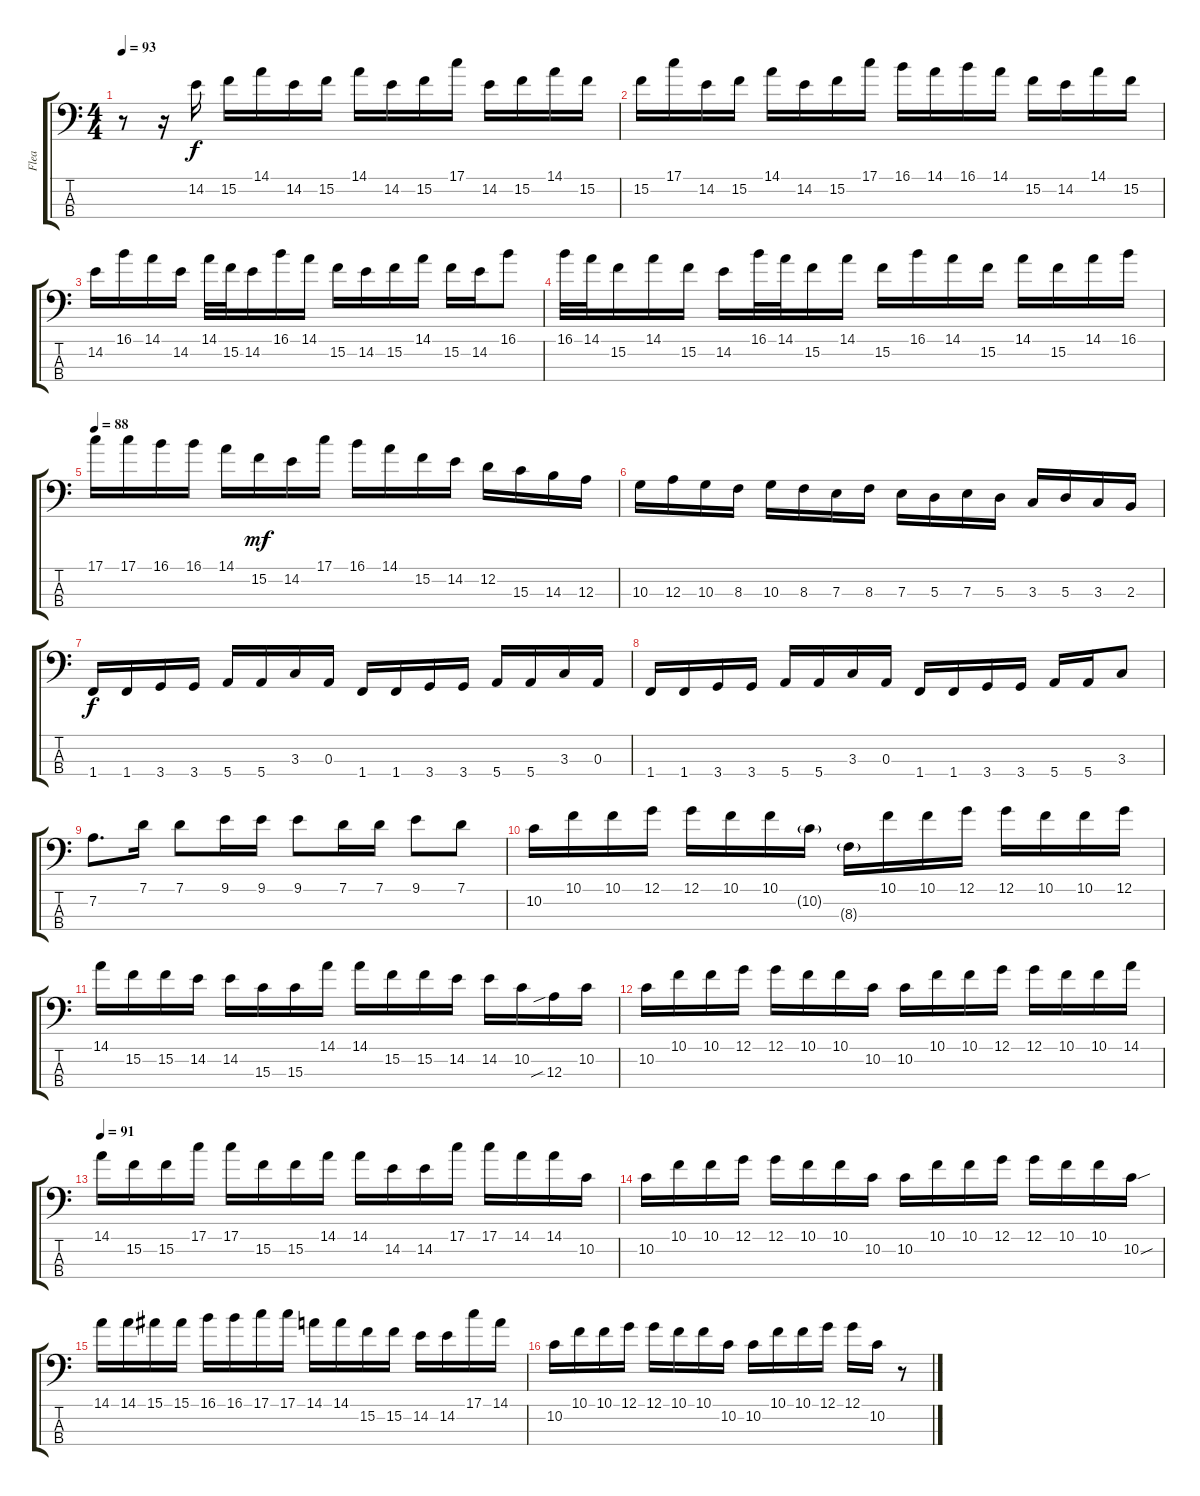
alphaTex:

\track ("Flea" "Flea") {instrument electricbassfinger}
\staff {score tabs}
\tuning (G2 D2 A1 E1) {hide}
\ts (4 4)
\tempo 93
\clef f4
\ks c
r.8{dy mf} r.16 14.2.16{dy f} 15.2.16 14.1.16 14.2.16 15.2.16 14.1.16 14.2.16 15.2.16 17.1.16 14.2.16 15.2.16 14.1.16 15.2.16 |
15.2.16 17.1.16 14.2.16 15.2.16 14.1.16 14.2.16 15.2.16 17.1.16 16.1.16 14.1.16 16.1.16 14.1.16 15.2.16 14.2.16 14.1.16 15.2.16 |
14.2.16 16.1.16 14.1.16 14.2.16 14.1.32 15.2.32 14.2.16 16.1.16 14.1.16 15.2.16 14.2.16 15.2.16 14.1.16 15.2.16 14.2.16 16.1.8 |
16.1.32 14.1.32 15.2.16 14.1.16 15.2.16 14.2.16 16.1.32 14.1.32 15.2.16 14.1.16 15.2.16 16.1.16 14.1.16 15.2.16 14.1.16 15.2.16 14.1.16 16.1.16 |
\tempo 88
17.1.16 17.1.16 16.1.16 16.1.16 14.1.16 15.2.16{dy mf} 14.2.16 17.1.16 16.1.16 14.1.16 15.2.16 14.2.16 12.2.16 15.3.16 14.3.16 12.3.16 |
10.3.16 12.3.16 10.3.16 8.3.16 10.3.16 8.3.16 7.3.16 8.3.16 7.3.16 5.3.16 7.3.16 5.3.16 3.3.16 5.3.16 3.3.16 2.3.16 |
1.4.16{dy f} 1.4.16 3.4.16 3.4.16 5.4.16 5.4.16 3.3.16 0.3.16 1.4.16 1.4.16 3.4.16 3.4.16 5.4.16 5.4.16 3.3.16 0.3.16 |
1.4.16 1.4.16 3.4.16 3.4.16 5.4.16 5.4.16 3.3.16 0.3.16 1.4.16 1.4.16 3.4.16 3.4.16 5.4.16 5.4.16 3.3.8 |
7.2.8{d} 7.1.16 7.1.8 9.1.16 9.1.16 9.1.8 7.1.16 7.1.16 9.1.8 7.1.8 |
10.2.16 10.1.16 10.1.16 12.1.16 12.1.16 10.1.16 10.1.16 10.2{g}.16 8.3{g}.16 10.1.16 10.1.16 12.1.16 12.1.16 10.1.16 10.1.16 12.1.16 |
14.1.16 15.2.16 15.2.16 14.2.16 14.2.16 15.3.16 15.3.16 14.1.16 14.1.16 15.2.16 15.2.16 14.2.16 14.2.16 10.2.16 12.3{sib}.16 10.2.16 |
10.2.16 10.1.16 10.1.16 12.1.16 12.1.16 10.1.16 10.1.16 10.2.16 10.2.16 10.1.16 10.1.16 12.1.16 12.1.16 10.1.16 10.1.16 14.1.16 |
\tempo 91
14.1.16 15.2.16 15.2.16 17.1.16 17.1.16 15.2.16 15.2.16 14.1.16 14.1.16 14.2.16 14.2.16 17.1.16 17.1.16 14.1.16 14.1.16 10.2.16 |
10.2.16 10.1.16 10.1.16 12.1.16 12.1.16 10.1.16 10.1.16 10.2.16 10.2.16 10.1.16 10.1.16 12.1.16 12.1.16 10.1.16 10.1.16 10.2{sou}.16 |
14.1.16 14.1.16 15.1.16 15.1.16 16.1.16 16.1.16 17.1.16 17.1.16 14.1.16 14.1.16 15.2.16 15.2.16 14.2.16 14.2.16 17.1.16 14.1.16 |
10.2.16 10.1.16 10.1.16 12.1.16 12.1.16 10.1.16 10.1.16 10.2.16 10.2.16 10.1.16 10.1.16 12.1.16 12.1.16 10.2.16 r.8
